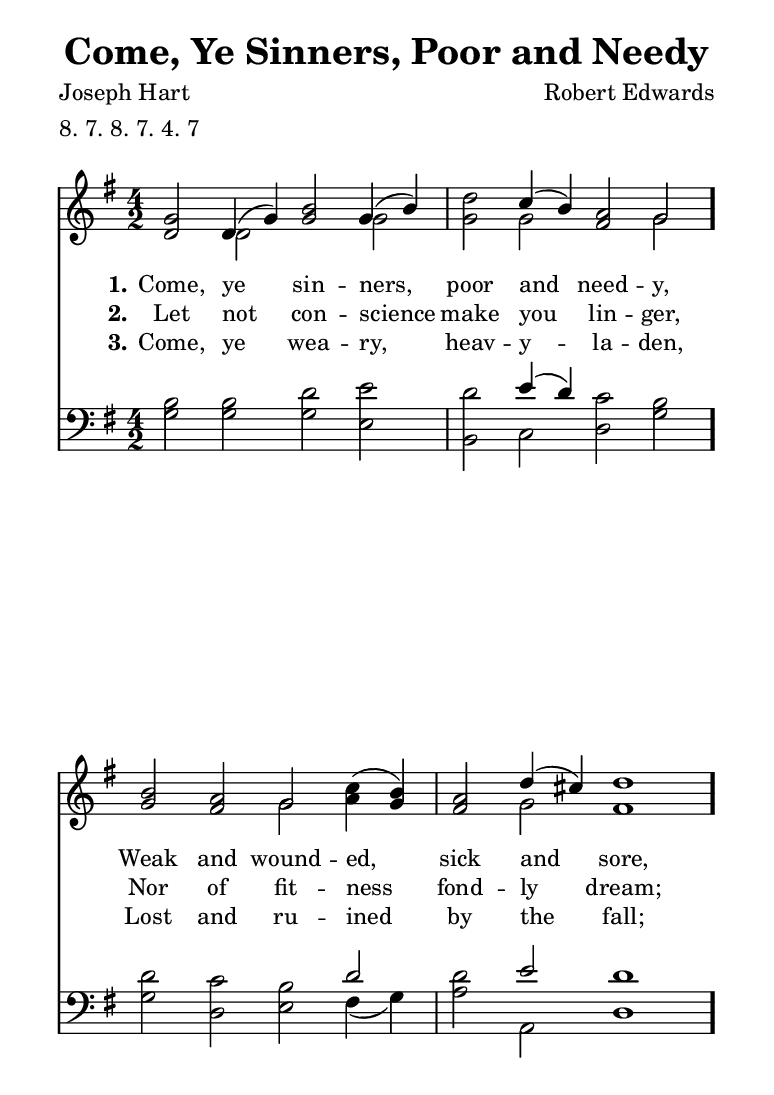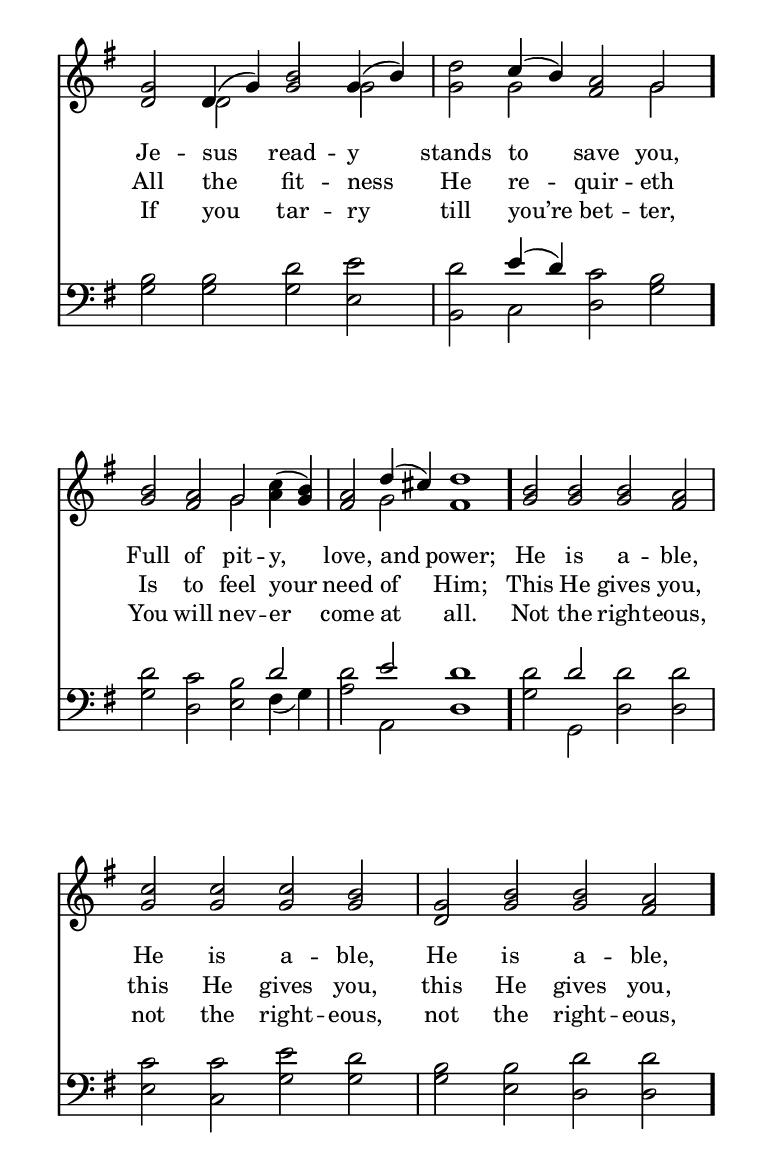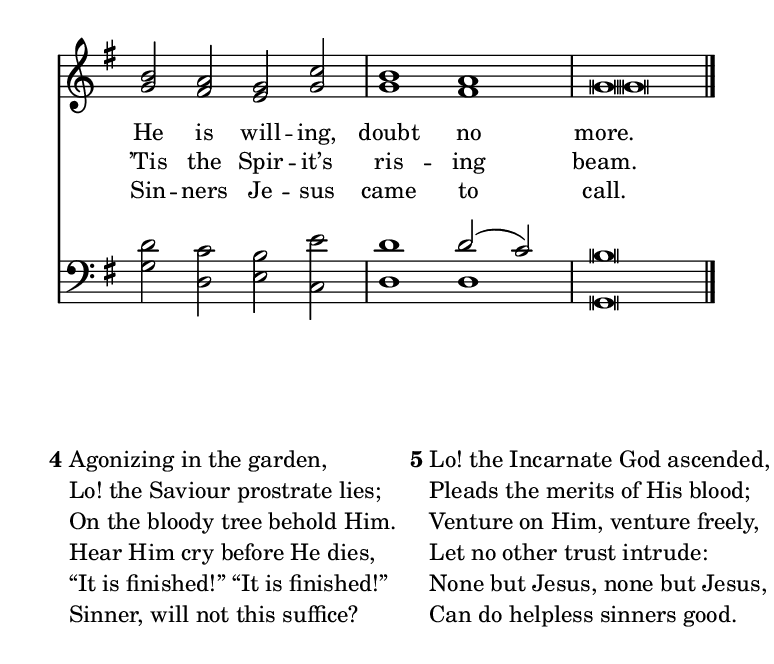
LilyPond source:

\include "common/global.ily"
\paper {
  \include "common/paper.ily"
  %ragged-bottom = ##t
  %ragged-last-bottom = ##t
  %systems-per-page = ##f
  %page-count = ##f
}

\header{
  hymnnumber = "77"
  title = "Come, Ye Sinners, Poor and Needy"
  tunename = "Caersalem"
  meter = "8. 7. 8. 7. 4. 7"
  poet = "Joseph Hart"
  composer = "Robert Edwards"
  %copyright = ""
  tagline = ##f
}

% for fermata in MIDI
ta = { \tempo 4=160 }
tb = { \tempo 4=80  }

patternAA = { c2 c4( c4) c2 c4( c4) | c2 c4( c4) c2 c2 }
patternAB = { c2 }
patternAC = { c2 c2 c2 c2 | c2 c4( c4) c2 c2 }

patternBA = { c2 c2 c2 c4( c4) | c2 c4( c4) c1 }
patternBB = { c2 c2 c2 c4( c4) | c2 c2      c1 }
patternBC = { c2 c2 c2 c2      | c2 c2      c1 }

patternCA = { \patternAB }

patternDA = { c2 c2 c2 c2 | c1 c1      | \override Staff.NoteHead.style = #'altdefault c\breve \revert Staff.NoteHead.style }
patternDB = { c2 c2 c2 c2 | c1 c2( c2) | \override Staff.NoteHead.style = #'altdefault c\breve \revert Staff.NoteHead.style }

global = {
  \include "common/overrides.ily"
  \override Staff.TimeSignature.style = #'numbered
  \time 4/2
  \override Score.MetronomeMark.transparent = ##t % hide all fermata changes too
  \ta
  \key g \major
  %\partial 4
  \autoBeamOff
}

notesSoprano = {
\global
\relative c'' {

  \changePitch \patternAA { g d g b g b | d c b a g }
  \changePitch \patternBA { b a g c b | a d cis d }
  \changePitch \patternAA { g, d g b g b | d c b a g }
  \changePitch \patternBA { b a g c b | a d cis d }

  \changePitch \patternCA { b b b a | c c c b | g b b a }
  \changePitch \patternDA { b a g c | b a | g }

  \bar "|."

}
}

notesAlto = {
\global
\relative e' {

  \changePitch \patternAB { d d g g | g g fis g }
  \changePitch \patternBB { g fis g a g | fis g fis }
  \changePitch \patternAB { d d g g | g g fis g }
  \changePitch \patternBB { g fis g a g | fis g fis }

  \changePitch \patternCA { g g g fis | g g g g | d g g fis }
  \changePitch \patternDA { g fis e g | g fis | g }

}
}

notesTenor = {
\global
\relative a {

  \changePitch \patternAC { b b d e | d e d c b }
  \changePitch \patternBC { d c b d | d e d }
  \changePitch \patternAC { b b d e | d e d c b }
  \changePitch \patternBC { d c b d | d e d }

  \changePitch \patternCA { d d d d | c c e d | b b d d }
  \changePitch \patternDB { d c b e | d d c | b }

}
}

notesBass = {
\global
\relative f {

  \changePitch \patternAB { g g g e | b c d g }
  \changePitch \patternBB { g d e fis g | a a, d }
  \changePitch \patternAB { g g g e | b c d g }
  \changePitch \patternBB { g d e fis g | a a, d }

  \changePitch \patternCA { g g, d' d | e c g' g | g e d d }
  \changePitch \patternDA { g d e c | d d | g, }

}
}

wordsA = \lyricmode {
\set stanza = "1."

Come, ye sin -- ners, poor and need -- y, \bar "."
Weak and wound -- ed, sick and sore, \bar "."
Je -- sus read -- y stands to save you, \bar "."
Full of pit -- y, love, and power; \bar "."
He is a -- ble, He is a -- ble, %{HIDE>%} He is a -- ble, %{<HIDE%} \bar "."
He is will -- ing, doubt no more. \bar "."

}

wordsB = \lyricmode {
\set stanza = "2."

Let not con -- science make you lin -- ger,
Nor of fit -- ness fond -- ly dream;
All the fit -- ness He re -- quir -- eth
Is to feel your need of Him;
This He gives you, this He gives you, %{HIDE>%} this He gives you, %{<HIDE%}
’Tis the Spir -- it’s ris -- ing beam.

}

wordsC = \lyricmode {
\set stanza = "3."

Come, ye wea -- ry, heav -- y -- la -- den,
Lost and ru -- ined by the fall;
If you tar -- ry till you’re bet -- ter,
You will nev -- er come at all.
Not the right -- eous, not the right -- eous, %{HIDE>%} not the right -- eous, %{<HIDE%}
Sin -- ners Je -- sus came to call.

}

wordsD = \markuplist {

\line { Agonizing in the garden, }
\line { Lo! the Saviour prostrate lies; }
\line { On the bloody tree behold Him. }
\line { Hear Him cry before He dies, }
\line { “It is finished!” “It is finished!” }
\line { Sinner, will not this suffice? }

}

wordsE = \markuplist {

\line { Lo! the Incarnate God ascended, }
\line { Pleads the merits of His blood; }
\line { Venture on Him, venture freely, }
\line { Let no other trust intrude: }
\line { None but Jesus, none but Jesus, }
\line { Can do helpless sinners good. }

}

\score {
  \context ChoirStaff <<
    \context Staff = upper <<
      \set ChoirStaff.systemStartDelimiter = #'SystemStartBar
      \set ChoirStaff.printPartCombineTexts = ##f
      \partcombine #'(2 . 9) \notesSoprano \notesAlto
      \context NullVoice = sopranos { \voiceOne << \notesSoprano >> }
      \context NullVoice = altos { \voiceTwo << \notesAlto >> }
      \context Lyrics = one   \lyricsto sopranos \wordsA
      \context Lyrics = two   \lyricsto sopranos \wordsB
      \context Lyrics = three \lyricsto sopranos \wordsC
    >>
    \context Staff = men <<
      \clef bass
      \set ChoirStaff.printPartCombineTexts = ##f
      \partcombine #'(2 . 9) \notesTenor \notesBass
      \context NullVoice = tenors { \voiceOne << \notesTenor >> }
      \context NullVoice = basses { \voiceTwo << \notesBass >> }
    >>
  >>
  \layout {
    \include "common/layout.ily"
  }
  \midi{
    \include "common/midi.ily"
  }
}

\noPageBreak

\markup { \fill-line { %\column {
  \hspace #0.1
  \line{ \bold 4 \column { \wordsD } } %\combine \null \vspace #0.4
  \hspace #0.1
  \line{ \bold 5 \column { \wordsE } } %\combine \null \vspace #0.4
  \hspace #0.1
} } %}

\version "2.19.49"  % necessary for upgrading to future LilyPond versions.

% vi:set et ts=2 sw=2 ai nocindent syntax=lilypond:
